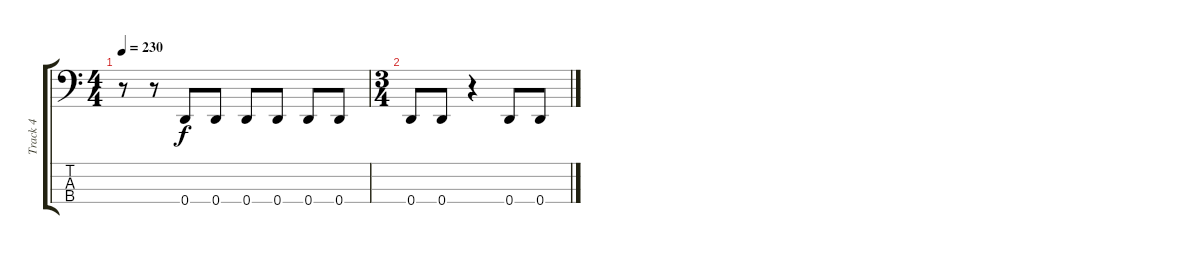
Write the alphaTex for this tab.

\track ("Track 4" "Track 4") {instrument electricbasspick}
\staff {score tabs}
\tuning (G2 D2 A1 D1) {hide}
\ts (4 4)
\tempo 230
\clef f4
\ks c
r.8{dy f} r.8 0.4.8 0.4.8 0.4.8 0.4.8 0.4.8 0.4.8 |
\ts (3 4)
0.4.8 0.4.8 r.4 0.4.8 0.4.8
